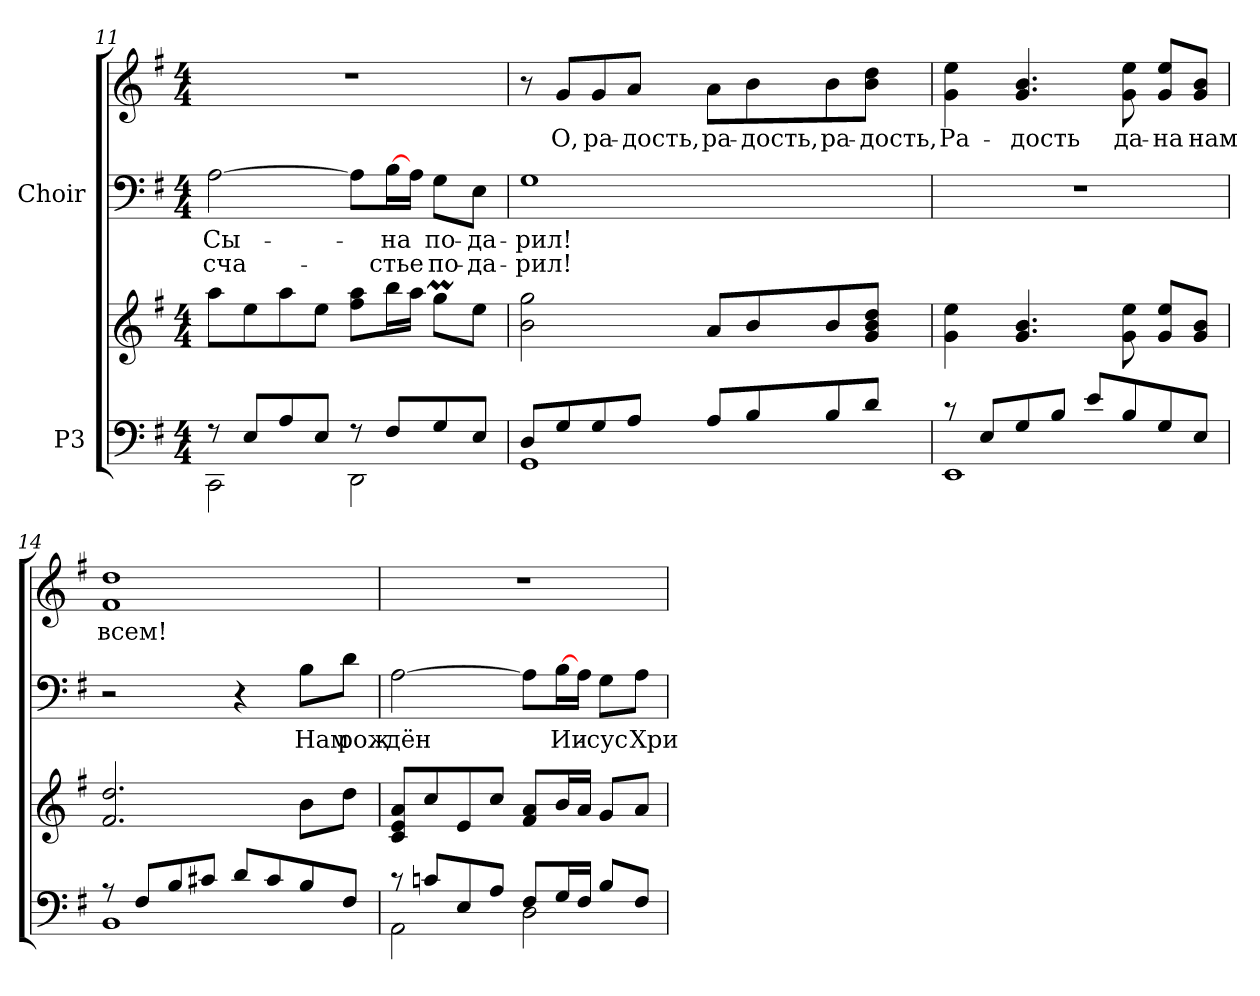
**kern	**kern	**kern	**text	**text	**kern	**text
*part2	*part2	*part1	*part1	*part1	*part1	*part1
*staff4	*staff3	*staff2	*staff2	*staff2	*staff1	*staff1
*I"P3	*	*I"Choir	*	*	*	*
!!LO:PB:g=z
*clefF4	*clefG2	*clefF4	*	*	*clefG2	*
*k[f#]	*k[f#]	*k[f#]	*	*	*k[f#]	*
*G:	*G:	*G:	*	*	*G:	*
*M4/4	*M4/4	*M4/4	*	*	*M4/4	*
=11	=11	=11	=11	=11	=11	=11
*^	*	*	*	*	*	*
!	!	!	!	!LO:LY:a:color=#000000	!LO:LY:a:color=#000000	!	!
8r	2CCi\	8aai\L	[>2Ai\	Сы-	сча-	1r	.
8Ei/L	.	8eei\	.	.	.	.	.
8Ai/	.	8aai\	.	.	.	.	.
8Ei/J	.	8eei\J	.	.	.	.	.
8r	2DDi\	8ff#i\ 8aaiL	8Ai\L]	.	.	.	.
!	!	!	!	!LO:LY:a:color=#000000	!LO:LY:a:color=#000000	!	!
8F#i/L	.	16bbi\L	[>16Bi\L	-на	-стье	.	.
.	.	16aai\JJ	16Ai\JJ	.	.	.	.
!	!	!	!	!LO:LY:a:color=#000000	!LO:LY:a:color=#000000	!	!
8Gi/	.	8ggMi\L	8Gi\L	по-	по-	.	.
!	!	!	!	!LO:LY:a:color=#000000	!LO:LY:a:color=#000000	!	!
8Ei/J	.	8eei\J	8Ei\J	-да-	-да-	.	.
=12	=12	=12	=12	=12	=12	=12	=12
!	!	!	!	!LO:LY:a:color=#000000	!LO:LY:a:color=#000000	!	!
8Di/L	1GGi	2bi\ 2ggi	1Gi	-рил!	-рил!	8r	.
!	!	!	!	!	!	!	!LO:LY:b:color=#000000
8Gi/	.	.	.	.	.	8gi/L	О,
!	!	!	!	!	!	!	!LO:LY:b:color=#000000
8Gi/	.	.	.	.	.	8gi/	ра-
!	!	!	!	!	!	!	!LO:LY:b:color=#000000
8Ai/J	.	.	.	.	.	8ai/J	-дость,
!	!	!	!	!	!	!	!LO:LY:b:color=#000000
8Ai/L	.	8ai/L	.	.	.	8ai\L	ра-
!	!	!	!	!	!	!	!LO:LY:b:color=#000000
8Bi/	.	8bi/	.	.	.	8bi\	-дость,
!	!	!	!	!	!	!	!LO:LY:b:color=#000000
8Bi/	.	8bi/	.	.	.	8bi\	ра-
!	!	!	!	!	!	!	!LO:LY:b:color=#000000
8di/J	.	8gi/ 8bi 8ddiJ	.	.	.	8bi\ 8ddiJ	-дость,
=13	=13	=13	=13	=13	=13	=13	=13
!	!	!	!	!	!	!	!LO:LY:b:color=#000000
8r	1EEi	4gi\ 4eei	1r	.	.	4gi\ 4eei	Ра-
8Ei/L	.	.	.	.	.	.	.
!	!	!	!	!	!	!	!LO:LY:b:color=#000000
8Gi/	.	4.gi/ 4.bi	.	.	.	4.gi/ 4.bi	-дость
8Bi/J	.	.	.	.	.	.	.
8ei/L	.	.	.	.	.	.	.
!	!	!	!	!	!	!	!LO:LY:b:color=#000000
8Bi/	.	8gi\ 8eei	.	.	.	8gi\ 8eei	да-
!	!	!	!	!	!	!	!LO:LY:b:color=#000000
8Gi/	.	8gi/ 8eeiL	.	.	.	8gi/ 8eeiL	-на
!	!	!	!	!	!	!	!LO:LY:b:color=#000000
8Ei/J	.	8gi/ 8biJ	.	.	.	8gi/ 8biJ	нам
!!LO:LB:g=z
=14	=14	=14	=14	=14	=14	=14	=14
!	!	!	!	!	!	!	!LO:LY:b:color=#000000
8r	1BBi	2.f#i/ 2.ddi	2r	.	.	1f#i 1ddi	всем!
8F#i/L	.	.	.	.	.	.	.
8Bi/	.	.	.	.	.	.	.
8c#Xi/J	.	.	.	.	.	.	.
8di/L	.	.	4r	.	.	.	.
8c#i/	.	.	.	.	.	.	.
!	!	!	!	!LO:LY:a:color=#000000	!	!	!
8Bi/	.	8bi\L	8Bi\L	Нам	.	.	.
!	!	!	!	!LO:LY:a:color=#000000	!	!	!
8F#i/J	.	8ddi\J	8di\J	рож-	.	.	.
=15	=15	=15	=15	=15	=15	=15	=15
!	!	!	!	!LO:LY:a:color=#000000	!	!	!
8r	2AAi\	8ci/ 8ei 8aiL	[>2Ai\	-дён	.	1r	.
8cni/L	.	8cci/	.	.	.	.	.
8Ei/	.	8ei/	.	.	.	.	.
8Ai/J	.	8cci/J	.	.	.	.	.
8F#i/L	2Di\	8f#i/ 8aiL	8Ai\L]	.	.	.	.
!	!	!	!	!LO:LY:a:color=#000000	!	!	!
16Gi/L	.	16bi/L	[>16Bi\L	Ии-	.	.	.
16F#i/JJ	.	16ai/JJ	16Ai\JJ	.	.	.	.
!	!	!	!	!LO:LY:a:color=#000000	!	!	!
8Bi/L	.	8gi/L	8Gi\L	-сус	.	.	.
!	!	!	!	!LO:LY:a:color=#000000	!	!	!
8F#i/J	.	8ai/J	8Ai\J	Хри-	.	.	.
*v	*v	*	*	*	*	*	*
=	=	=	=	=	=	=
*-	*-	*-	*-	*-	*-	*-
